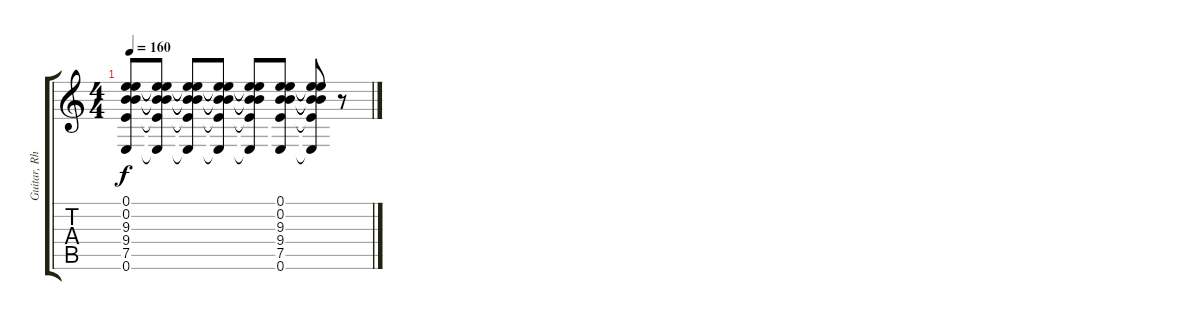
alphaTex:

\track ("Guitar, Rhythm" "Guitar, Rh") {instrument overdrivenguitar}
\staff {score tabs}
\tuning (E4 B3 G3 D3 A2 E2) {hide}
\ts (4 4)
\tempo 160
\clef g2
\ks c
(0.1{t} 0.2{t} 9.3{t} 9.4{t} 7.5{t} 0.6{t}).8{dy f} (0.1{t} 0.2{t} 9.3{t} 9.4{t} 7.5{t} 0.6{t}).8 (0.1{t} 0.2{t} 9.3{t} 9.4{t} 7.5{t} 0.6{t}).8 (0.1{t} 0.2{t} 9.3{t} 9.4{t} 7.5{t} 0.6{t}).8 (0.1{t} 0.2{t} 9.3{t} 9.4{t} 7.5{t} 0.6{t}).8 (0.1 0.2 9.3 9.4 7.5 0.6).8 (0.1{t} 0.2{t} 9.3{t} 9.4{t} 7.5{t} 0.6{t}).8 r.8
